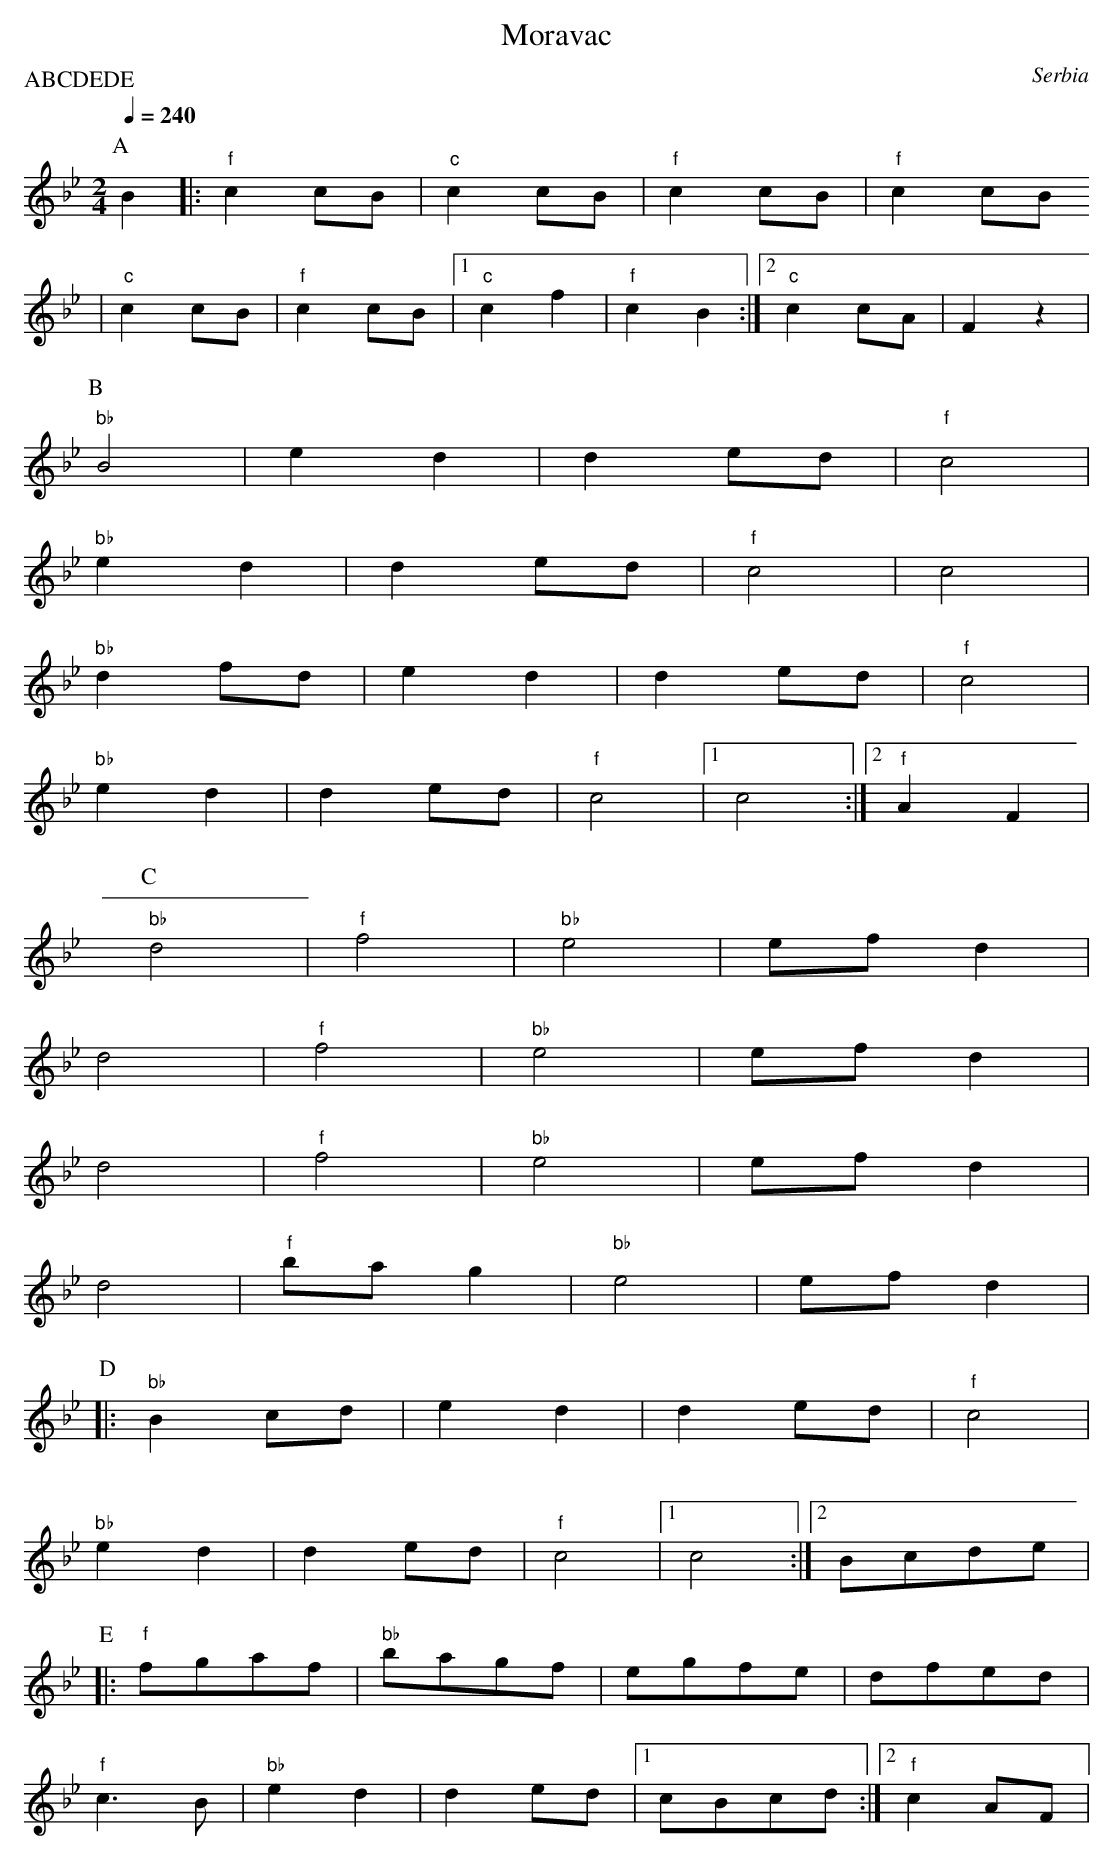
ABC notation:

X:1
T: Moravac
O: Serbia
M: 2/4
L: 1/8
Q: 1/4=240
P:ABCDEDE
K:Bb
P:A
    B2          |:"f"c2 cB  |"c"c2 cB   |"f"c2 cB  |"f" c2 cB
   |"c" c2 cB   |"f" c2 cB  |[1 "c"c2 f2|"f"c2 B2  :|\
    [2 "c" c2 cA|F2 z2      |
P:B
    "bb" B4     |e2 d2      | d2ed      |"f" c4    |
    "bb" e2 d2  |d2 ed      |"f" c4     |c4        |
    "bb" d2 fd  | e2 d2     |d2 ed      |"f" c4    |
    "bb" e2 d2  |d2 ed      |"f" c4     |[1 c4     :|[2 "f" A2 F2|
P:C
    "bb" d4     |"f" f4     |"bb" e4    |efd2      |
    d4          |"f"f4      |"bb" e4    |efd2      |
    d4          |"f"f4      |"bb" e4    |efd2      |
    d4          |"f"bag2    |"bb" e4    |efd2      |
P:D
|:  "bb" B2cd   |e2 d2      |d2 ed      |"f" c4    |
    "bb" e2 d2  |d2 ed      |"f" c4     |[1 c4     :|[2 Bcde     |
P:E
|:  "f" fgaf    |"bb" bagf  |egfe       |dfed      |
    "f" c3B     |"bb" e2 d2 | d2  ed    |[1 cBcd   :|[2 "f" c2 AF|
